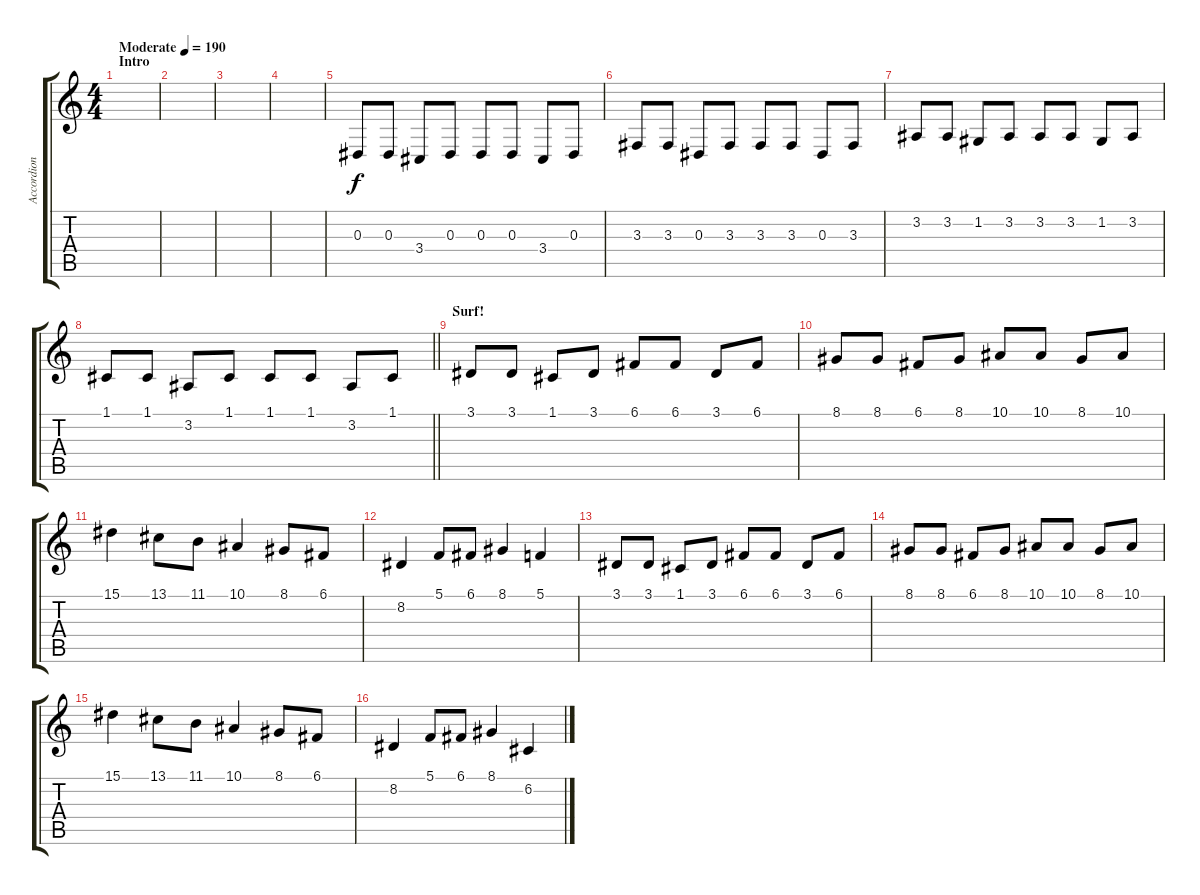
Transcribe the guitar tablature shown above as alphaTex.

\track ("Accordion" "Accordion") {instrument accordion}
\staff {score tabs}
\tuning (C4 G3 Eb3 Bb2 F2 C2) {hide}
\ts (4 4)
\section ("" "Intro")
\tempo (190 "Moderate")
\clef g2
\ks c
|
|
|
|
0.3.8 0.3.8 3.4.8 0.3.8 0.3.8 0.3.8 3.4.8 0.3.8 |
3.3.8 3.3.8 0.3.8 3.3.8 3.3.8 3.3.8 0.3.8 3.3.8 |
3.2.8 3.2.8 1.2.8 3.2.8 3.2.8 3.2.8 1.2.8 3.2.8 |
\barLineRight lightlight
1.1.8 1.1.8 3.2.8 1.1.8 1.1.8 1.1.8 3.2.8 1.1.8 |
\section ("" "Surf!")
3.1.8 3.1.8 1.1.8 3.1.8 6.1.8 6.1.8 3.1.8 6.1.8 |
8.1.8 8.1.8 6.1.8 8.1.8 10.1.8 10.1.8 8.1.8 10.1.8 |
15.1.4 13.1.8 11.1.8 10.1.4 8.1.8 6.1.8 |
8.2.4 5.1.8 6.1.8 8.1.4 5.1.4 |
3.1.8 3.1.8 1.1.8 3.1.8 6.1.8 6.1.8 3.1.8 6.1.8 |
8.1.8 8.1.8 6.1.8 8.1.8 10.1.8 10.1.8 8.1.8 10.1.8 |
15.1.4 13.1.8 11.1.8 10.1.4 8.1.8 6.1.8 |
8.2.4 5.1.8 6.1.8 8.1.4 6.2.4
